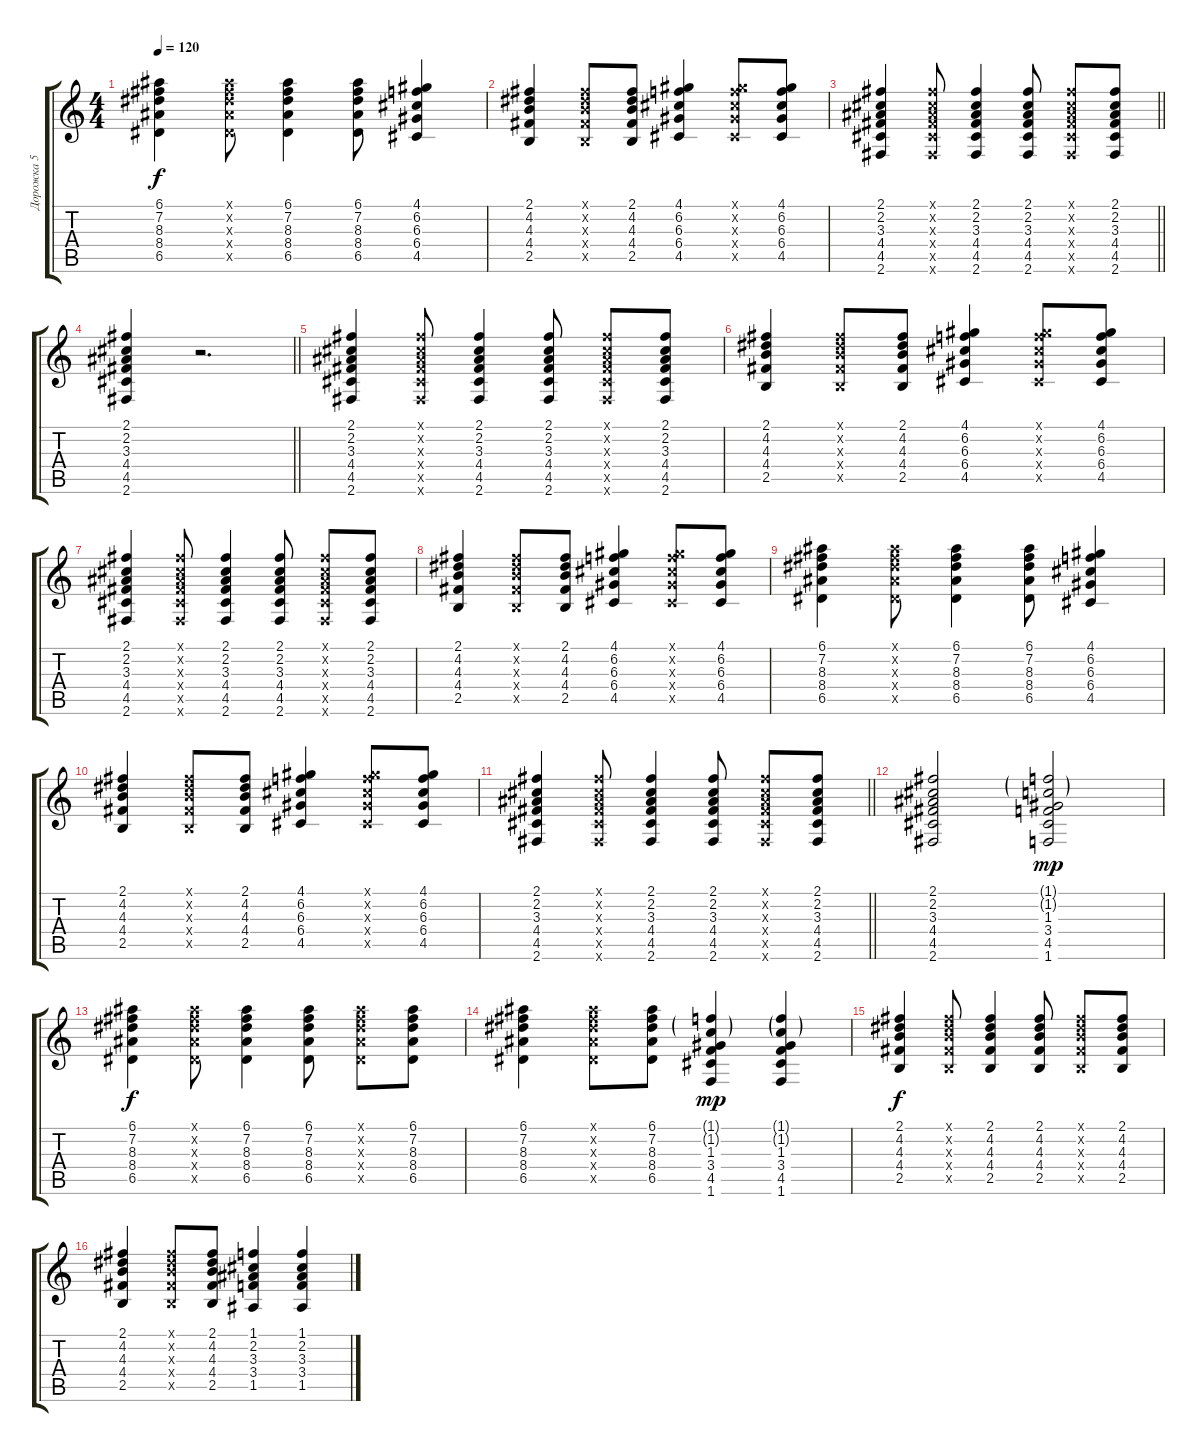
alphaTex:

\track ("Дорожка 5" "Дорожка 5") {instrument acousticguitarsteel}
\staff {score tabs}
\tuning (E4 B3 G3 D3 A2 E2) {hide}
\ts (4 4)
\tempo 120
\clef g2
\ks c
(6.1 7.2 8.3 8.4 6.5).4{dy f} (6.1{x} 7.2{x} 8.3{x} 8.4{x} 6.5{x}).8 (6.1 7.2 8.3 8.4 6.5).4 (6.1 7.2 8.3 8.4 6.5).8 (4.1 6.2 6.3 6.4 4.5).4 |
(2.1 4.2 4.3 4.4 2.5).4 (2.1{x} 4.2{x} 4.3{x} 4.4{x} 2.5{x}).8 (2.1 4.2 4.3 4.4 2.5).8 (4.1 6.2 6.3 6.4 4.5).4 (4.1{x} 6.2{x} 6.3{x} 6.4{x} 4.5{x}).8 (4.1 6.2 6.3 6.4 4.5).8 |
\barLineRight lightlight
(2.1 2.2 3.3 4.4 4.5 2.6).4 (2.1{x} 2.2{x} 3.3{x} 4.4{x} 4.5{x} 2.6{x}).8 (2.1 2.2 3.3 4.4 4.5 2.6).4 (2.1 2.2 3.3 4.4 4.5 2.6).8 (2.1{x} 2.2{x} 3.3{x} 4.4{x} 4.5{x} 2.6{x}).8 (2.1 2.2 3.3 4.4 4.5 2.6).8 |
\barLineRight lightlight
(2.1 2.2 3.3 4.4 4.5 2.6).4 r.2{d} |
(2.1 2.2 3.3 4.4 4.5 2.6).4 (2.1{x} 2.2{x} 3.3{x} 4.4{x} 4.5{x} 2.6{x}).8 (2.1 2.2 3.3 4.4 4.5 2.6).4 (2.1 2.2 3.3 4.4 4.5 2.6).8 (2.1{x} 2.2{x} 3.3{x} 4.4{x} 4.5{x} 2.6{x}).8 (2.1 2.2 3.3 4.4 4.5 2.6).8 |
(2.1 4.2 4.3 4.4 2.5).4 (2.1{x} 4.2{x} 4.3{x} 4.4{x} 2.5{x}).8 (2.1 4.2 4.3 4.4 2.5).8 (4.1 6.2 6.3 6.4 4.5).4 (4.1{x} 6.2{x} 6.3{x} 6.4{x} 4.5{x}).8 (4.1 6.2 6.3 6.4 4.5).8 |
(2.1 2.2 3.3 4.4 4.5 2.6).4 (2.1{x} 2.2{x} 3.3{x} 4.4{x} 4.5{x} 2.6{x}).8 (2.1 2.2 3.3 4.4 4.5 2.6).4 (2.1 2.2 3.3 4.4 4.5 2.6).8 (2.1{x} 2.2{x} 3.3{x} 4.4{x} 4.5{x} 2.6{x}).8 (2.1 2.2 3.3 4.4 4.5 2.6).8 |
(2.1 4.2 4.3 4.4 2.5).4 (2.1{x} 4.2{x} 4.3{x} 4.4{x} 2.5{x}).8 (2.1 4.2 4.3 4.4 2.5).8 (4.1 6.2 6.3 6.4 4.5).4 (4.1{x} 6.2{x} 6.3{x} 6.4{x} 4.5{x}).8 (4.1 6.2 6.3 6.4 4.5).8 |
(6.1 7.2 8.3 8.4 6.5).4 (6.1{x} 7.2{x} 8.3{x} 8.4{x} 6.5{x}).8 (6.1 7.2 8.3 8.4 6.5).4 (6.1 7.2 8.3 8.4 6.5).8 (4.1 6.2 6.3 6.4 4.5).4 |
(2.1 4.2 4.3 4.4 2.5).4 (2.1{x} 4.2{x} 4.3{x} 4.4{x} 2.5{x}).8 (2.1 4.2 4.3 4.4 2.5).8 (4.1 6.2 6.3 6.4 4.5).4 (4.1{x} 6.2{x} 6.3{x} 6.4{x} 4.5{x}).8 (4.1 6.2 6.3 6.4 4.5).8 |
\barLineRight lightlight
(2.1 2.2 3.3 4.4 4.5 2.6).4 (2.1{x} 2.2{x} 3.3{x} 4.4{x} 4.5{x} 2.6{x}).8 (2.1 2.2 3.3 4.4 4.5 2.6).4 (2.1 2.2 3.3 4.4 4.5 2.6).8 (2.1{x} 2.2{x} 3.3{x} 4.4{x} 4.5{x} 2.6{x}).8 (2.1 2.2 3.3 4.4 4.5 2.6).8 |
(2.1 2.2 3.3 4.4 4.5 2.6).2 (1.1{g} 1.2{g} 1.3 3.4 4.5 1.6).2{dy mp} |
(6.1 7.2 8.3 8.4 6.5).4{dy f} (6.1{x} 7.2{x} 8.3{x} 8.4{x} 6.5{x}).8 (6.1 7.2 8.3 8.4 6.5).4 (6.1 7.2 8.3 8.4 6.5).8 (6.1{x} 7.2{x} 8.3{x} 8.4{x} 6.5{x}).8 (6.1 7.2 8.3 8.4 6.5).8 |
(6.1 7.2 8.3 8.4 6.5).4 (6.1{x} 7.2{x} 8.3{x} 8.4{x} 6.5{x}).8 (6.1 7.2 8.3 8.4 6.5).8 (1.1{g} 1.2{g} 1.3 3.4 4.5 1.6).4{dy mp} (1.1{g} 1.2{g} 1.3 3.4 4.5 1.6).4 |
(2.1 4.2 4.3 4.4 2.5).4{dy f} (2.1{x} 4.2{x} 4.3{x} 4.4{x} 2.5{x}).8 (2.1 4.2 4.3 4.4 2.5).4 (2.1 4.2 4.3 4.4 2.5).8 (2.1{x} 4.2{x} 4.3{x} 4.4{x} 2.5{x}).8 (2.1 4.2 4.3 4.4 2.5).8 |
(2.1 4.2 4.3 4.4 2.5).4 (2.1{x} 4.2{x} 4.3{x} 4.4{x} 2.5{x}).8 (2.1 4.2 4.3 4.4 2.5).8 (1.1 2.2 3.3 3.4 1.5).4 (1.1 2.2 3.3 3.4 1.5).4
